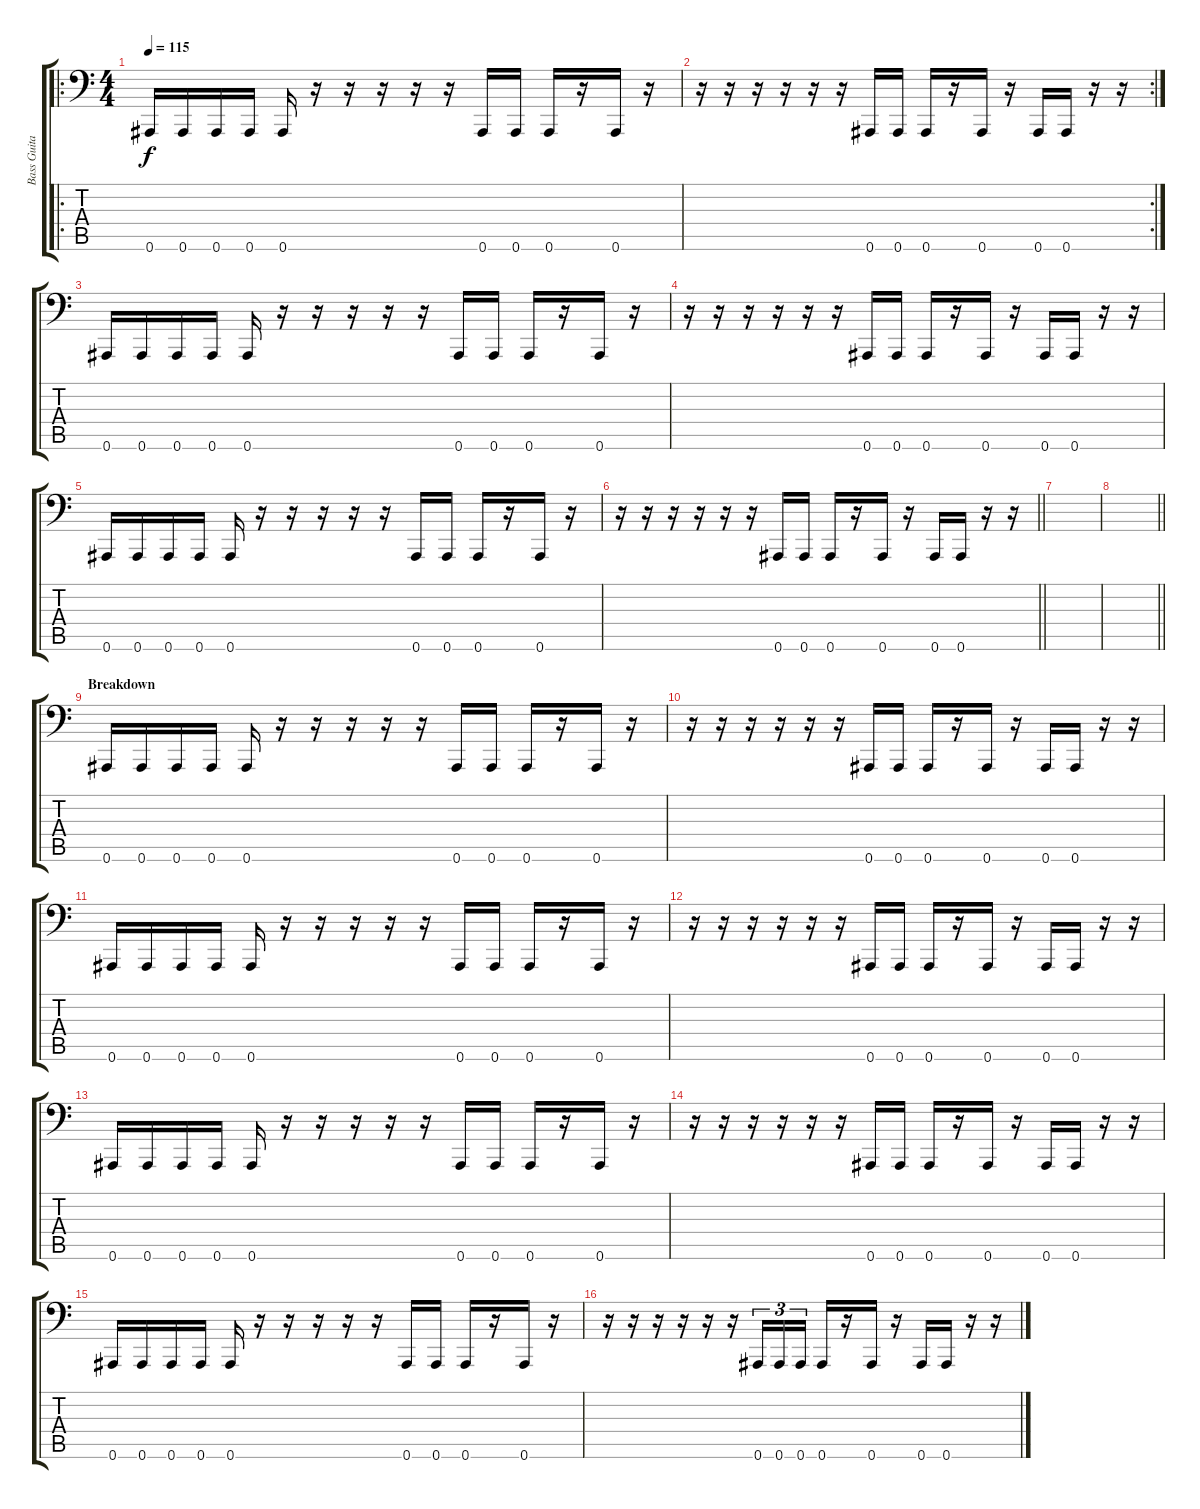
\track ("Bass Guitar" "Bass Guita") {instrument electricbasspick}
\staff {score tabs}
\tuning (C3 G2 Eb2 Bb1 F1 Bb0) {hide}
\ro
\ts (4 4)
\tempo 115
\clef f4
\ks c
0.6.16{dy f} 0.6.16 0.6.16 0.6.16 0.6.16 r.16 r.16 r.16 r.16 r.16 0.6.16 0.6.16 0.6.16 r.16 0.6.16 r.16 |
\rc 2
r.16 r.16 r.16 r.16 r.16 r.16 0.6.16 0.6.16 0.6.16 r.16 0.6.16 r.16 0.6.16 0.6.16 r.16 r.16 |
0.6.16 0.6.16 0.6.16 0.6.16 0.6.16 r.16 r.16 r.16 r.16 r.16 0.6.16 0.6.16 0.6.16 r.16 0.6.16 r.16 |
r.16 r.16 r.16 r.16 r.16 r.16 0.6.16 0.6.16 0.6.16 r.16 0.6.16 r.16 0.6.16 0.6.16 r.16 r.16 |
0.6.16 0.6.16 0.6.16 0.6.16 0.6.16 r.16 r.16 r.16 r.16 r.16 0.6.16 0.6.16 0.6.16 r.16 0.6.16 r.16 |
\barLineRight lightlight
r.16 r.16 r.16 r.16 r.16 r.16 0.6.16 0.6.16 0.6.16 r.16 0.6.16 r.16 0.6.16 0.6.16 r.16 r.16 |
\section ("" "")
|
\barLineRight lightlight
|
\section ("" "Breakdown")
0.6.16 0.6.16 0.6.16 0.6.16 0.6.16 r.16 r.16 r.16 r.16 r.16 0.6.16 0.6.16 0.6.16 r.16 0.6.16 r.16 |
r.16 r.16 r.16 r.16 r.16 r.16 0.6.16 0.6.16 0.6.16 r.16 0.6.16 r.16 0.6.16 0.6.16 r.16 r.16 |
0.6.16 0.6.16 0.6.16 0.6.16 0.6.16 r.16 r.16 r.16 r.16 r.16 0.6.16 0.6.16 0.6.16 r.16 0.6.16 r.16 |
r.16 r.16 r.16 r.16 r.16 r.16 0.6.16 0.6.16 0.6.16 r.16 0.6.16 r.16 0.6.16 0.6.16 r.16 r.16 |
0.6.16 0.6.16 0.6.16 0.6.16 0.6.16 r.16 r.16 r.16 r.16 r.16 0.6.16 0.6.16 0.6.16 r.16 0.6.16 r.16 |
r.16 r.16 r.16 r.16 r.16 r.16 0.6.16 0.6.16 0.6.16 r.16 0.6.16 r.16 0.6.16 0.6.16 r.16 r.16 |
0.6.16 0.6.16 0.6.16 0.6.16 0.6.16 r.16 r.16 r.16 r.16 r.16 0.6.16 0.6.16 0.6.16 r.16 0.6.16 r.16 |
r.16 r.16 r.16 r.16 r.16 r.16 0.6.16{tu (3 2)} 0.6.16{tu (3 2)} 0.6.16{tu (3 2)} 0.6.16 r.16 0.6.16 r.16 0.6.16 0.6.16 r.16 r.16
